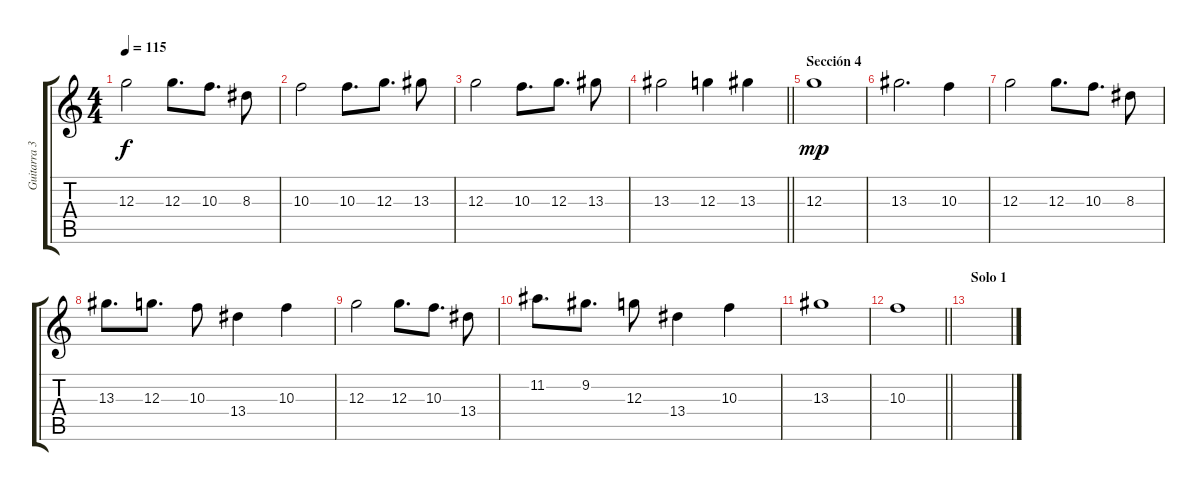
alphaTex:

\track ("Guitarra 3" "Guitarra 3") {instrument distortionguitar}
\staff {score tabs}
\tuning (E4 B3 G3 D3 A2 E2) {hide}
\ts (4 4)
\tempo 115
\clef g2
\ks c
12.3.2{dy f} 12.3.8{d} 10.3.8{d} 8.3.8 |
10.3.2 10.3.8{d} 12.3.8{d} 13.3.8 |
12.3.2 10.3.8{d} 12.3.8{d} 13.3.8 |
\barLineRight lightlight
13.3.2 12.3.4 13.3.4 |
\section ("" "Sección 4")
12.3.1{dy mp} |
13.3.2{d} 10.3.4 |
12.3.2 12.3.8{d} 10.3.8{d} 8.3.8 |
13.3.8{d} 12.3.8{d} 10.3.8 13.4.4 10.3.4 |
12.3.2 12.3.8{d} 10.3.8{d} 13.4.8 |
11.2.8{d} 9.2.8{d} 12.3.8 13.4.4 10.3.4 |
13.3.1 |
\barLineRight lightlight
10.3.1 |
\section ("" "Solo 1")
